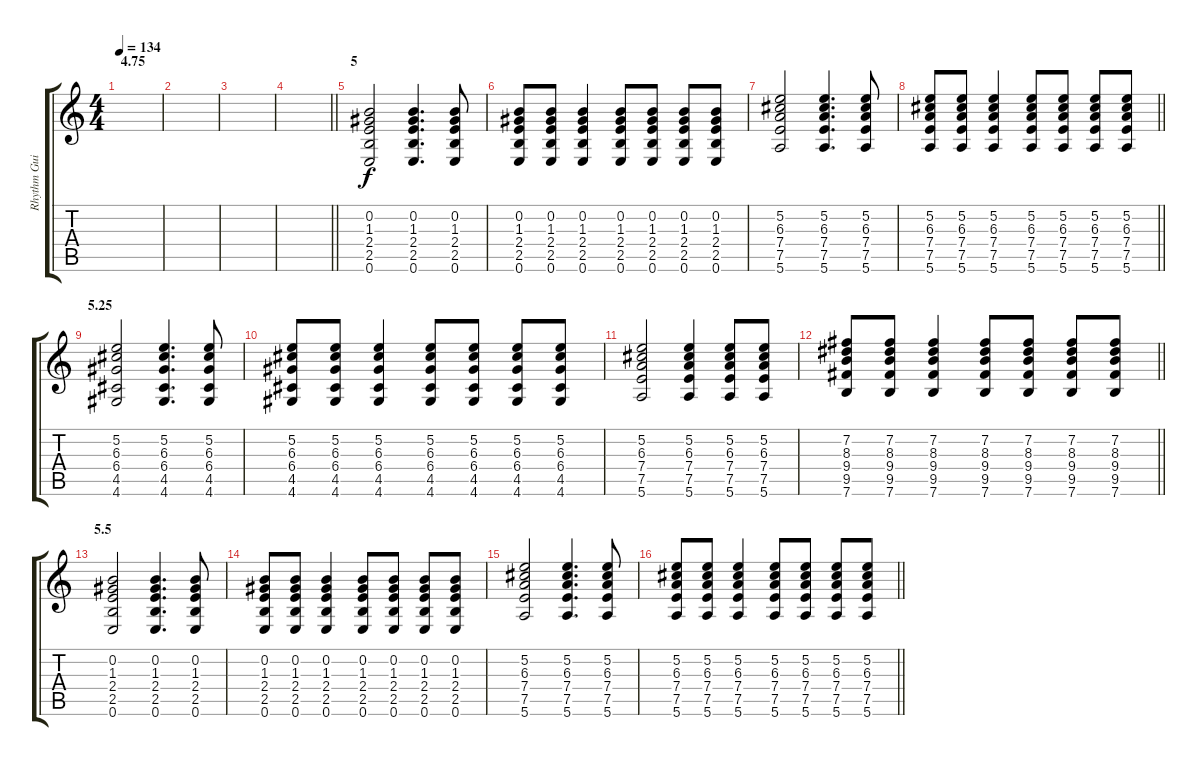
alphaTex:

\track ("Rhythm Guitar" "Rhythm Gui") {instrument acousticguitarsteel}
\staff {score tabs}
\tuning (E4 B3 G3 D3 A2 E2) {hide}
\ts (4 4)
\section ("" "4.75")
\tempo 134
\clef g2
\ks c
|
|
|
\barLineRight lightlight
|
\section ("" "5")
(0.2 1.3 2.4 2.5 0.6).2 (0.2 1.3 2.4 2.5 0.6).4{d} (0.2 1.3 2.4 2.5 0.6).8 |
(0.2 1.3 2.4 2.5 0.6).8 (0.2 1.3 2.4 2.5 0.6).8 (0.2 1.3 2.4 2.5 0.6).4 (0.2 1.3 2.4 2.5 0.6).8 (0.2 1.3 2.4 2.5 0.6).8 (0.2 1.3 2.4 2.5 0.6).8 (0.2 1.3 2.4 2.5 0.6).8 |
(5.2 6.3 7.4 7.5 5.6).2 (5.2 6.3 7.4 7.5 5.6).4{d} (5.2 6.3 7.4 7.5 5.6).8 |
\barLineRight lightlight
(5.2 6.3 7.4 7.5 5.6).8 (5.2 6.3 7.4 7.5 5.6).8 (5.2 6.3 7.4 7.5 5.6).4 (5.2 6.3 7.4 7.5 5.6).8 (5.2 6.3 7.4 7.5 5.6).8 (5.2 6.3 7.4 7.5 5.6).8 (5.2 6.3 7.4 7.5 5.6).8 |
\section ("" "5.25")
(5.2 6.3 6.4 4.5 4.6).2 (5.2 6.3 6.4 4.5 4.6).4{d} (5.2 6.3 6.4 4.5 4.6).8 |
(5.2 6.3 6.4 4.5 4.6).8 (5.2 6.3 6.4 4.5 4.6).8 (5.2 6.3 6.4 4.5 4.6).4 (5.2 6.3 6.4 4.5 4.6).8 (5.2 6.3 6.4 4.5 4.6).8 (5.2 6.3 6.4 4.5 4.6).8 (5.2 6.3 6.4 4.5 4.6).8 |
(5.2 6.3 7.4 7.5 5.6).2 (5.2 6.3 7.4 7.5 5.6).4 (5.2 6.3 7.4 7.5 5.6).8 (5.2 6.3 7.4 7.5 5.6).8 |
\barLineRight lightlight
(7.2 8.3 9.4 9.5 7.6).8 (7.2 8.3 9.4 9.5 7.6).8 (7.2 8.3 9.4 9.5 7.6).4 (7.2 8.3 9.4 9.5 7.6).8 (7.2 8.3 9.4 9.5 7.6).8 (7.2 8.3 9.4 9.5 7.6).8 (7.2 8.3 9.4 9.5 7.6).8 |
\section ("" "5.5")
(0.2 1.3 2.4 2.5 0.6).2 (0.2 1.3 2.4 2.5 0.6).4{d} (0.2 1.3 2.4 2.5 0.6).8 |
(0.2 1.3 2.4 2.5 0.6).8 (0.2 1.3 2.4 2.5 0.6).8 (0.2 1.3 2.4 2.5 0.6).4 (0.2 1.3 2.4 2.5 0.6).8 (0.2 1.3 2.4 2.5 0.6).8 (0.2 1.3 2.4 2.5 0.6).8 (0.2 1.3 2.4 2.5 0.6).8 |
(5.2 6.3 7.4 7.5 5.6).2 (5.2 6.3 7.4 7.5 5.6).4{d} (5.2 6.3 7.4 7.5 5.6).8 |
\barLineRight lightlight
(5.2 6.3 7.4 7.5 5.6).8 (5.2 6.3 7.4 7.5 5.6).8 (5.2 6.3 7.4 7.5 5.6).4 (5.2 6.3 7.4 7.5 5.6).8 (5.2 6.3 7.4 7.5 5.6).8 (5.2 6.3 7.4 7.5 5.6).8 (5.2 6.3 7.4 7.5 5.6).8
